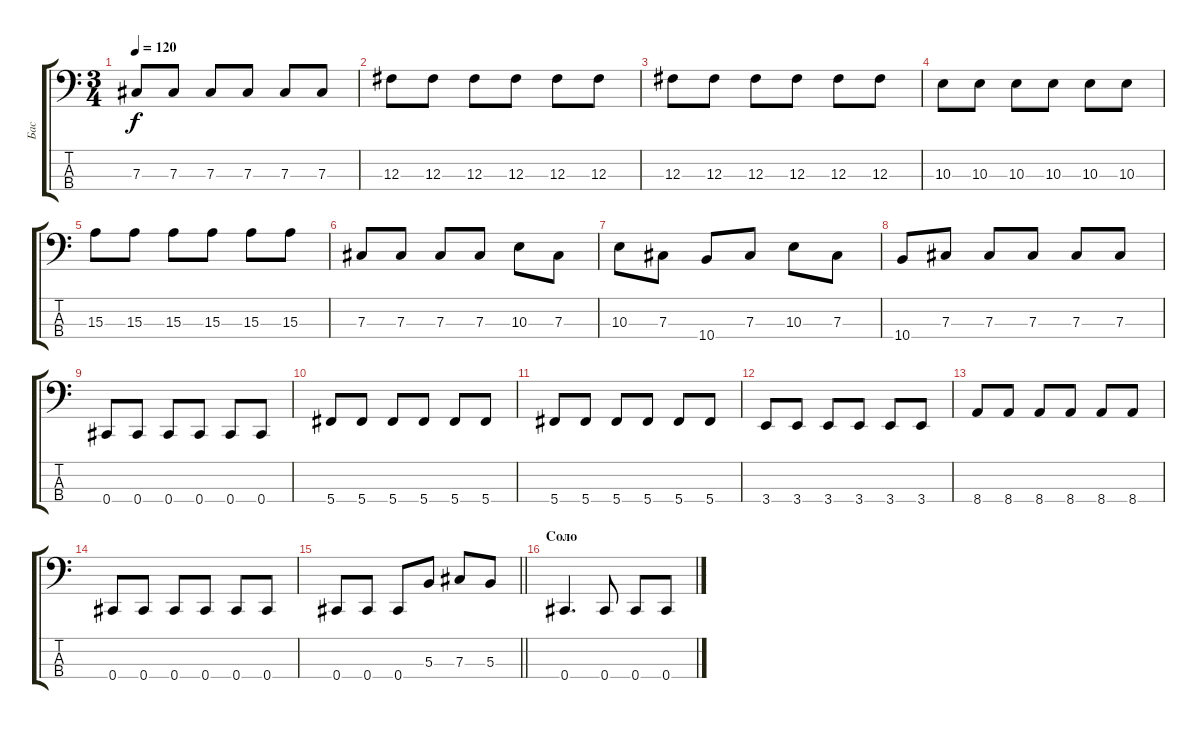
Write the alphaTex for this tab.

\track ("Бас" "Бас") {instrument electricbassfinger}
\staff {score tabs}
\tuning (E2 B1 Gb1 Db1) {hide}
\ts (3 4)
\tempo 120
\clef f4
\ks c
7.3.8{dy f} 7.3.8 7.3.8 7.3.8 7.3.8 7.3.8 |
12.3.8 12.3.8 12.3.8 12.3.8 12.3.8 12.3.8 |
12.3.8 12.3.8 12.3.8 12.3.8 12.3.8 12.3.8 |
10.3.8 10.3.8 10.3.8 10.3.8 10.3.8 10.3.8 |
15.3.8 15.3.8 15.3.8 15.3.8 15.3.8 15.3.8 |
7.3.8 7.3.8 7.3.8 7.3.8 10.3.8 7.3.8 |
10.3.8 7.3.8 10.4.8 7.3.8 10.3.8 7.3.8 |
10.4.8 7.3.8 7.3.8 7.3.8 7.3.8 7.3.8 |
0.4.8 0.4.8 0.4.8 0.4.8 0.4.8 0.4.8 |
5.4.8 5.4.8 5.4.8 5.4.8 5.4.8 5.4.8 |
5.4.8 5.4.8 5.4.8 5.4.8 5.4.8 5.4.8 |
3.4.8 3.4.8 3.4.8 3.4.8 3.4.8 3.4.8 |
8.4.8 8.4.8 8.4.8 8.4.8 8.4.8 8.4.8 |
0.4.8 0.4.8 0.4.8 0.4.8 0.4.8 0.4.8 |
\barLineRight lightlight
0.4.8 0.4.8 0.4.8 5.3.8 7.3.8 5.3.8 |
\section ("" "Соло")
0.4.4{d} 0.4.8 0.4.8 0.4.8
